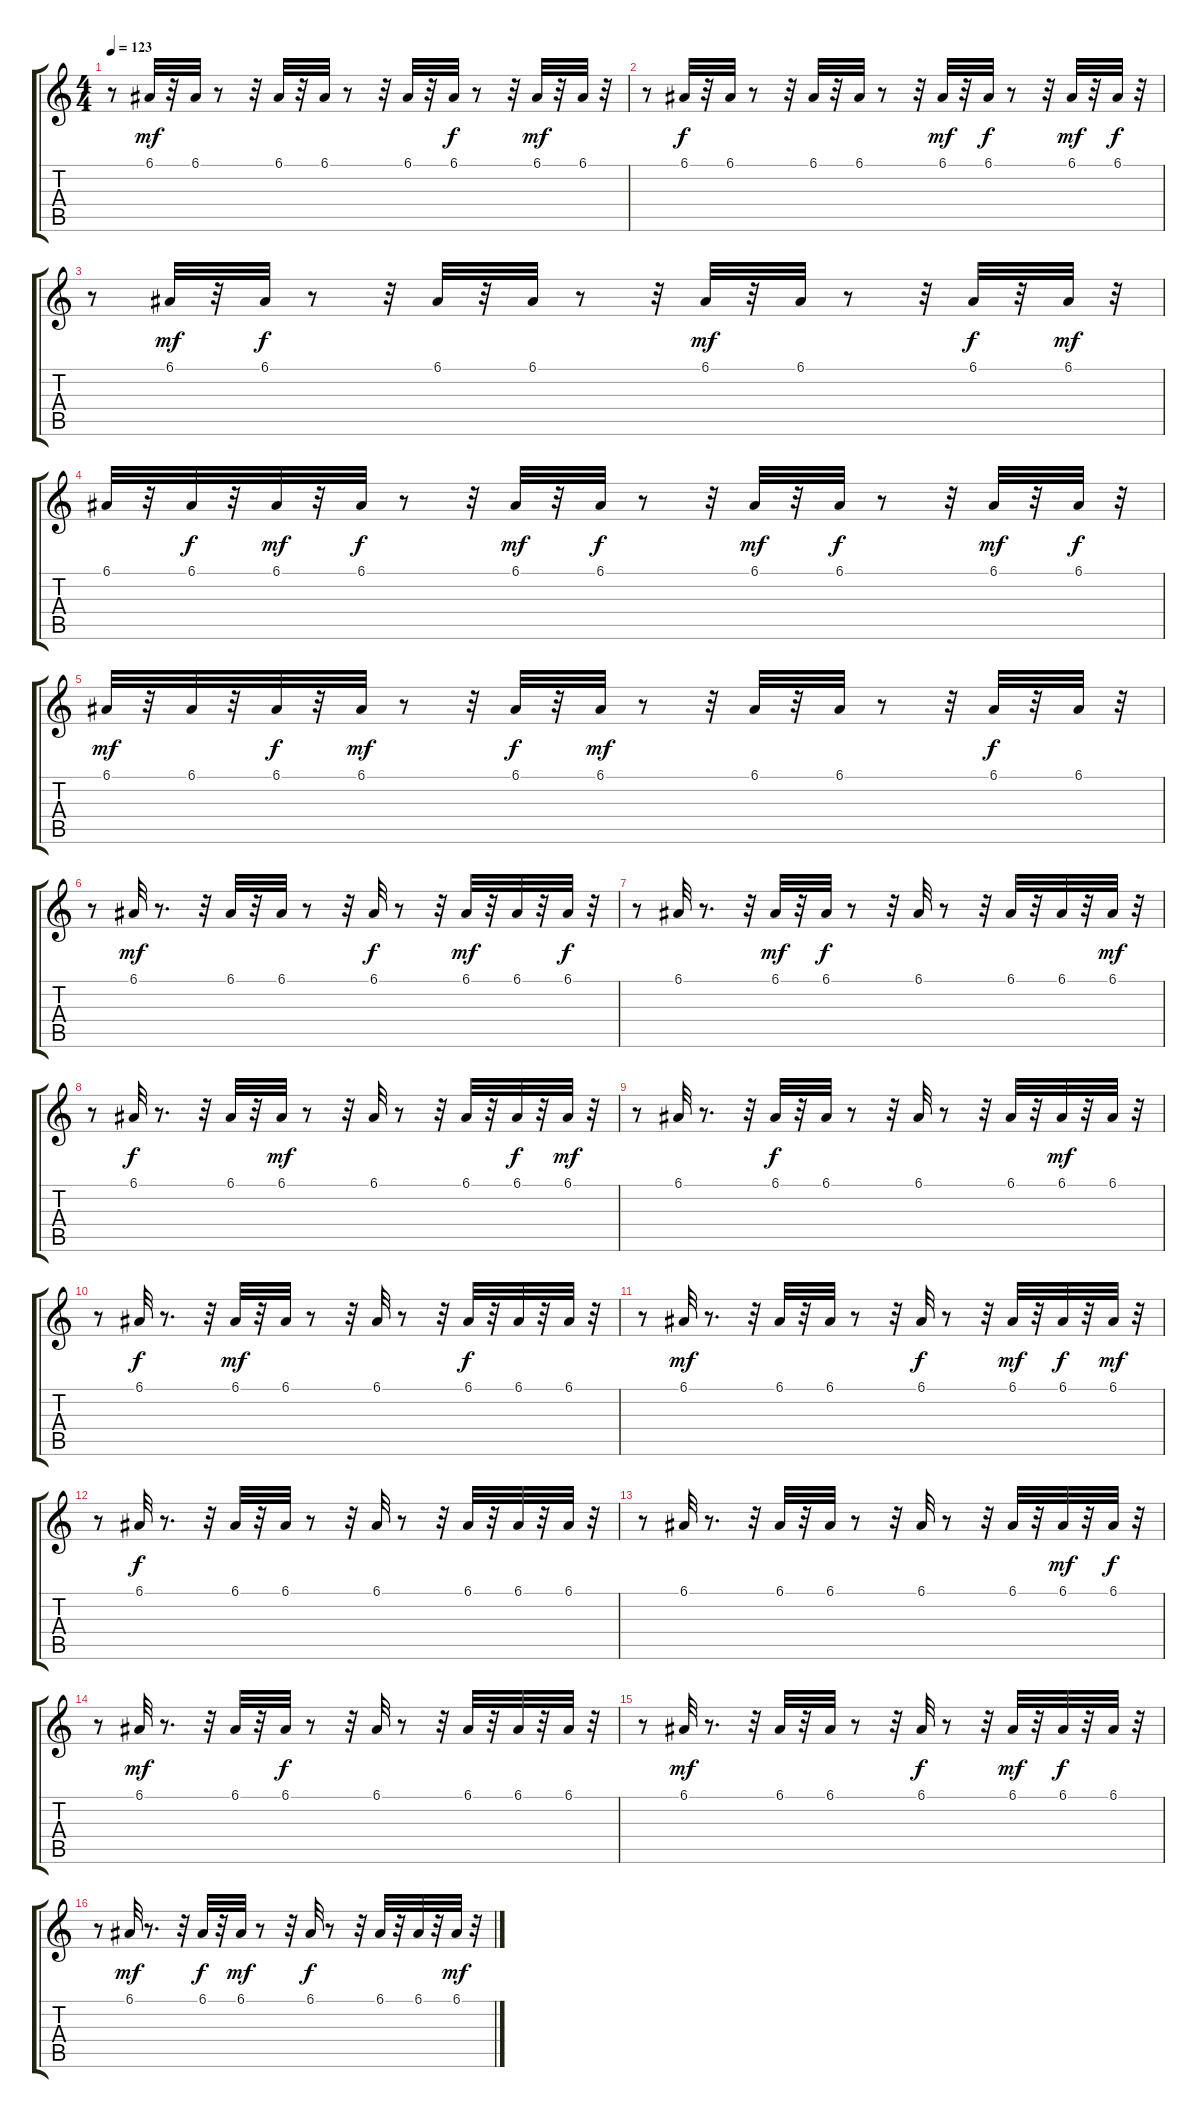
\track "" {instrument pizzicatostrings}
\staff {score tabs}
\tuning (E4 B3 G3 D3 A2 E2) {hide}
\ts (4 4)
\tempo 123
\clef g2
\ks c
r.8{dy mf} 6.1.32 r.32 6.1.32 r.8 r.32 6.1.32 r.32 6.1.32 r.8 r.32 6.1.32 r.32 6.1.32{dy f} r.8 r.32 6.1.32{dy mf} r.32 6.1.32 r.32 |
r.8 6.1.32{dy f} r.32 6.1.32 r.8 r.32 6.1.32 r.32 6.1.32 r.8 r.32 6.1.32{dy mf} r.32 6.1.32{dy f} r.8 r.32 6.1.32{dy mf} r.32 6.1.32{dy f} r.32 |
r.8 6.1.32{dy mf} r.32 6.1.32{dy f} r.8 r.32 6.1.32 r.32 6.1.32 r.8 r.32 6.1.32{dy mf} r.32 6.1.32 r.8 r.32 6.1.32{dy f} r.32 6.1.32{dy mf} r.32 |
6.1.32 r.32 6.1.32{dy f} r.32 6.1.32{dy mf} r.32 6.1.32{dy f} r.8 r.32 6.1.32{dy mf} r.32 6.1.32{dy f} r.8 r.32 6.1.32{dy mf} r.32 6.1.32{dy f} r.8 r.32 6.1.32{dy mf} r.32 6.1.32{dy f} r.32 |
6.1.32{dy mf} r.32 6.1.32 r.32 6.1.32{dy f} r.32 6.1.32{dy mf} r.8 r.32 6.1.32{dy f} r.32 6.1.32{dy mf} r.8 r.32 6.1.32 r.32 6.1.32 r.8 r.32 6.1.32{dy f} r.32 6.1.32 r.32 |
r.8 6.1.32{dy mf} r.8{d} r.32 6.1.32 r.32 6.1.32 r.8 r.32 6.1.32{dy f} r.8 r.32 6.1.32{dy mf} r.32 6.1.32 r.32 6.1.32{dy f} r.32 |
r.8 6.1.32 r.8{d} r.32 6.1.32{dy mf} r.32 6.1.32{dy f} r.8 r.32 6.1.32 r.8 r.32 6.1.32 r.32 6.1.32 r.32 6.1.32{dy mf} r.32 |
r.8 6.1.32{dy f} r.8{d} r.32 6.1.32 r.32 6.1.32{dy mf} r.8 r.32 6.1.32 r.8 r.32 6.1.32 r.32 6.1.32{dy f} r.32 6.1.32{dy mf} r.32 |
r.8 6.1.32 r.8{d} r.32 6.1.32{dy f} r.32 6.1.32 r.8 r.32 6.1.32 r.8 r.32 6.1.32 r.32 6.1.32{dy mf} r.32 6.1.32 r.32 |
r.8 6.1.32{dy f} r.8{d} r.32 6.1.32{dy mf} r.32 6.1.32 r.8 r.32 6.1.32 r.8 r.32 6.1.32{dy f} r.32 6.1.32 r.32 6.1.32 r.32 |
r.8 6.1.32{dy mf} r.8{d} r.32 6.1.32 r.32 6.1.32 r.8 r.32 6.1.32{dy f} r.8 r.32 6.1.32{dy mf} r.32 6.1.32{dy f} r.32 6.1.32{dy mf} r.32 |
r.8 6.1.32{dy f} r.8{d} r.32 6.1.32 r.32 6.1.32 r.8 r.32 6.1.32 r.8 r.32 6.1.32 r.32 6.1.32 r.32 6.1.32 r.32 |
r.8 6.1.32 r.8{d} r.32 6.1.32 r.32 6.1.32 r.8 r.32 6.1.32 r.8 r.32 6.1.32 r.32 6.1.32{dy mf} r.32 6.1.32{dy f} r.32 |
r.8 6.1.32{dy mf} r.8{d} r.32 6.1.32 r.32 6.1.32{dy f} r.8 r.32 6.1.32 r.8 r.32 6.1.32 r.32 6.1.32 r.32 6.1.32 r.32 |
r.8 6.1.32{dy mf} r.8{d} r.32 6.1.32 r.32 6.1.32 r.8 r.32 6.1.32{dy f} r.8 r.32 6.1.32{dy mf} r.32 6.1.32{dy f} r.32 6.1.32 r.32 |
r.8 6.1.32{dy mf} r.8{d} r.32 6.1.32{dy f} r.32 6.1.32{dy mf} r.8 r.32 6.1.32{dy f} r.8 r.32 6.1.32 r.32 6.1.32 r.32 6.1.32{dy mf} r.32
